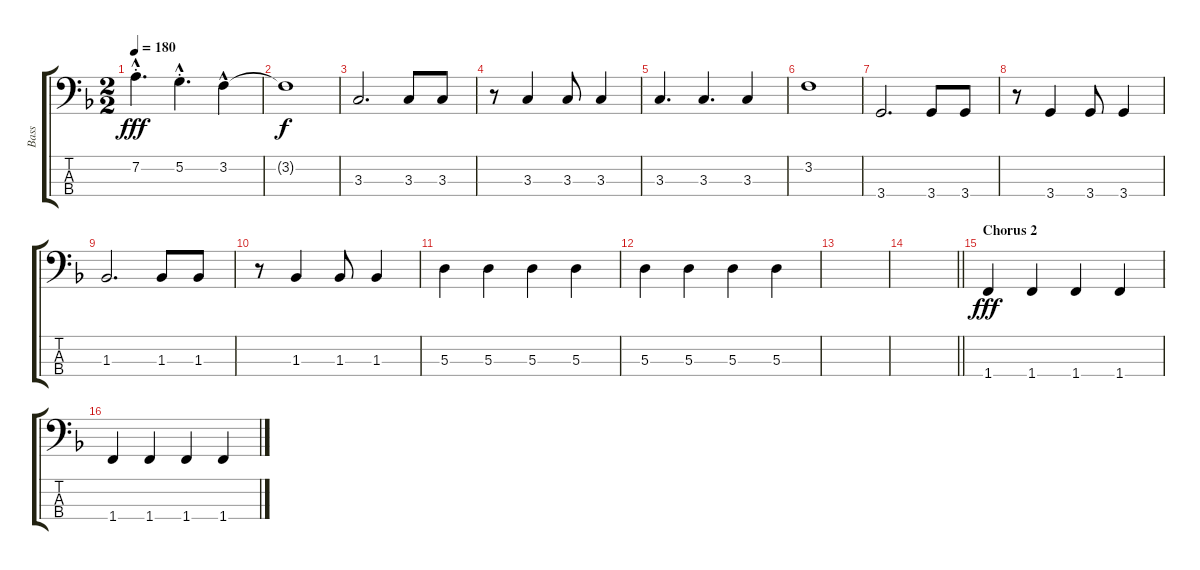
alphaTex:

\track ("Bass" "Bass") {instrument electricbassfinger}
\staff {score tabs}
\tuning (G2 D2 A1 E1) {hide}
\ts (2 2)
\tempo 180
\clef f4
\ks dminor
7.2{hac st}.4{d dy fff} 5.2{hac st}.4{d} 3.2{hac}.4 |
3.2{t}.1{dy f} |
3.3.2{d} 3.3.8 3.3.8 |
r.8 3.3.4 3.3.8 3.3.4 |
3.3.4{d} 3.3.4{d} 3.3.4 |
3.2.1 |
3.4.2{d} 3.4.8 3.4.8 |
r.8 3.4.4 3.4.8 3.4.4 |
1.3.2{d} 1.3.8 1.3.8 |
r.8 1.3.4 1.3.8 1.3.4 |
5.3.4 5.3.4 5.3.4 5.3.4 |
5.3.4 5.3.4 5.3.4 5.3.4 |
|
\barLineRight lightlight
|
\section ("" "Chorus 2")
1.4.4{dy fff} 1.4.4 1.4.4 1.4.4 |
1.4.4 1.4.4 1.4.4 1.4.4
